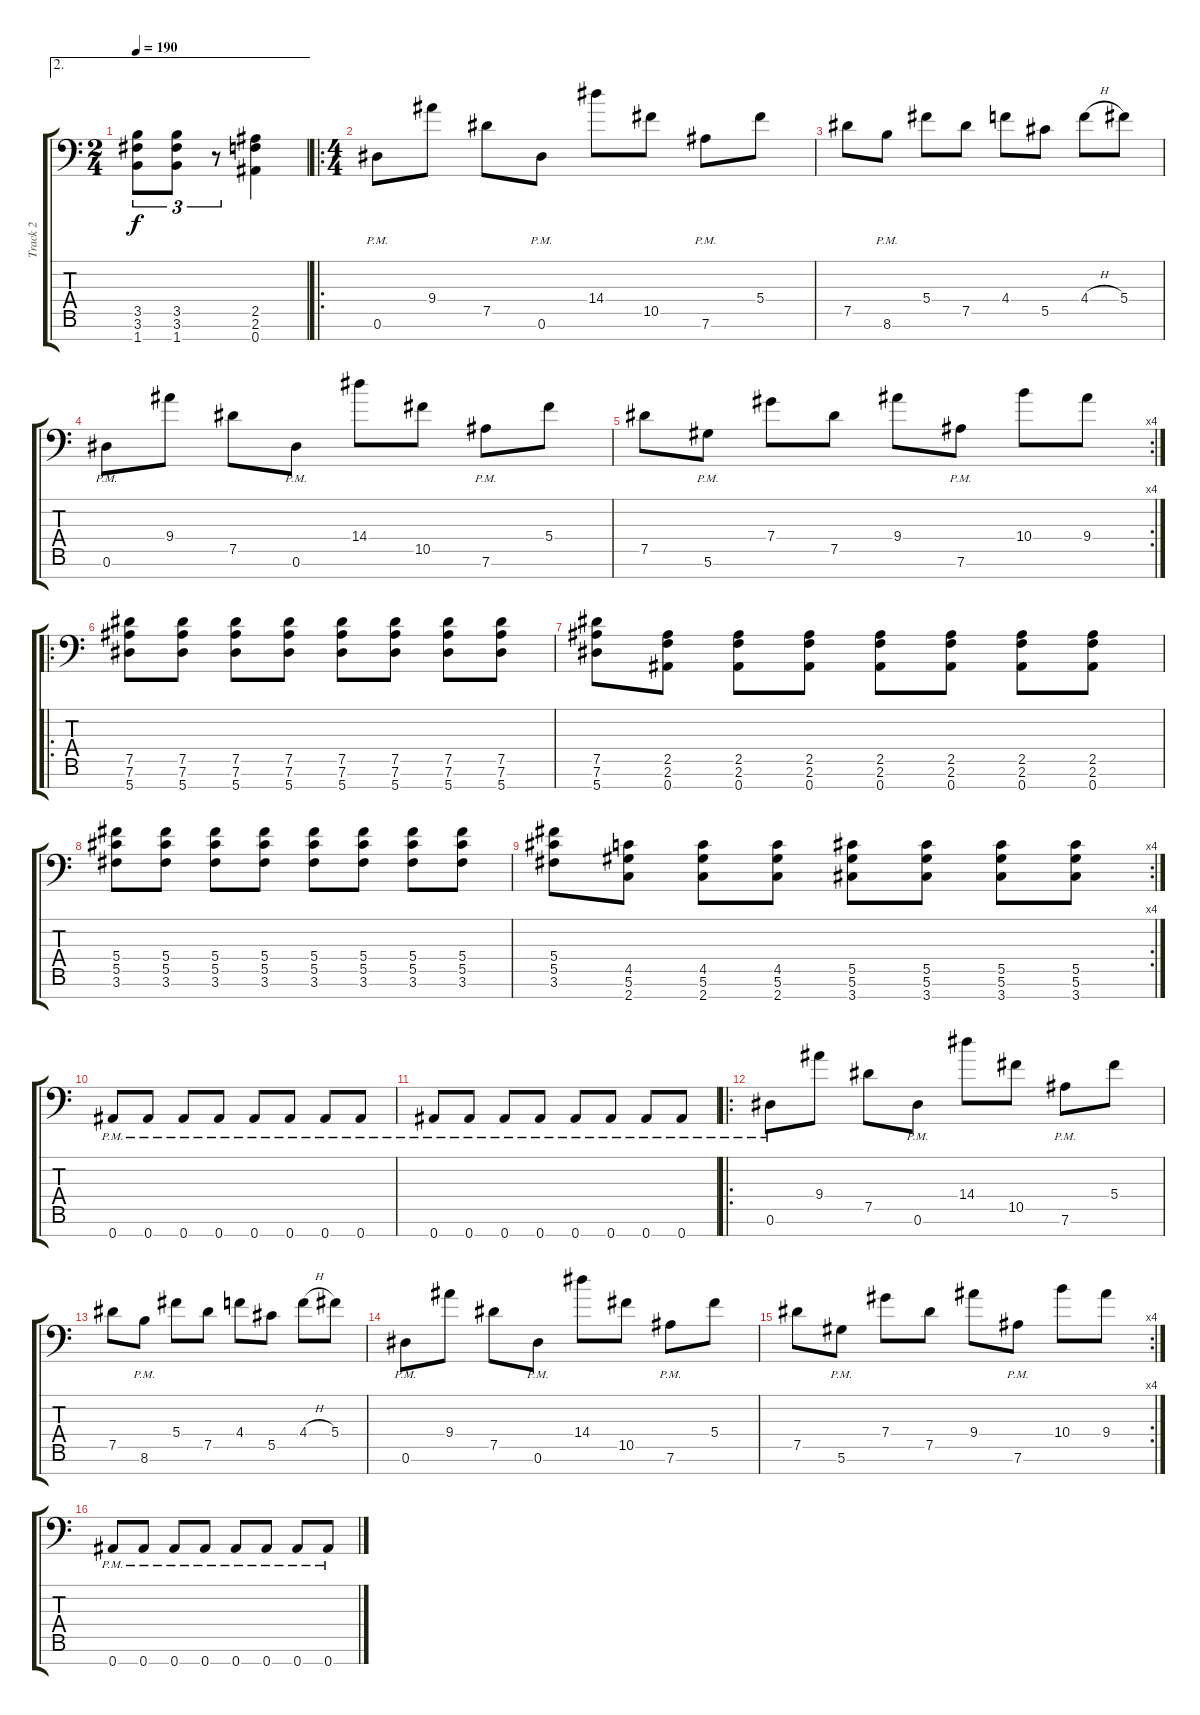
\track ("Track 2" "Track 2") {instrument distortionguitar}
\staff {score tabs}
\tuning (Eb4 Bb3 Gb3 Db3 Ab2 Eb2 Bb1) {hide}
\ae 2
\ts (2 4)
\tempo 190
\clef f4
\ks c
(3.5 3.6 1.7).8{tu (3 2) dy f} (3.5 3.6 1.7).8{tu (3 2)} r.8{tu (3 2)} (2.5 2.6 0.7).4 |
\ro
\ts (4 4)
0.6{pm}.8 9.4.8 7.5.8 0.6{pm}.8 14.4.8 10.5.8 7.6{pm}.8 5.4.8 |
7.5.8 8.6{pm}.8 5.4.8 7.5.8 4.4.8 5.5.8 4.4{h}.8 5.4.8 |
0.6{pm}.8 9.4.8 7.5.8 0.6{pm}.8 14.4.8 10.5.8 7.6{pm}.8 5.4.8 |
\rc 4
7.5.8 5.6{pm}.8 7.4.8 7.5.8 9.4.8 7.6{pm}.8 10.4.8 9.4.8 |
\ro
(7.5 7.6 5.7).8 (7.5 7.6 5.7).8 (7.5 7.6 5.7).8 (7.5 7.6 5.7).8 (7.5 7.6 5.7).8 (7.5 7.6 5.7).8 (7.5 7.6 5.7).8 (7.5 7.6 5.7).8 |
(7.5 7.6 5.7).8 (2.5 2.6 0.7).8 (2.5 2.6 0.7).8 (2.5 2.6 0.7).8 (2.5 2.6 0.7).8 (2.5 2.6 0.7).8 (2.5 2.6 0.7).8 (2.5 2.6 0.7).8 |
(5.4 5.5 3.6).8 (5.4 5.5 3.6).8 (5.4 5.5 3.6).8 (5.4 5.5 3.6).8 (5.4 5.5 3.6).8 (5.4 5.5 3.6).8 (5.4 5.5 3.6).8 (5.4 5.5 3.6).8 |
\rc 4
(5.4 5.5 3.6).8 (4.5 5.6 2.7).8 (4.5 5.6 2.7).8 (4.5 5.6 2.7).8 (5.5 5.6 3.7).8 (5.5 5.6 3.7).8 (5.5 5.6 3.7).8 (5.5 5.6 3.7).8 |
0.7{pm}.8 0.7{pm}.8 0.7{pm}.8 0.7{pm}.8 0.7{pm}.8 0.7{pm}.8 0.7{pm}.8 0.7{pm}.8 |
0.7{pm}.8 0.7{pm}.8 0.7{pm}.8 0.7{pm}.8 0.7{pm}.8 0.7{pm}.8 0.7{pm}.8 0.7{pm}.8 |
\ro
0.6{pm}.8 9.4.8 7.5.8 0.6{pm}.8 14.4.8 10.5.8 7.6{pm}.8 5.4.8 |
7.5.8 8.6{pm}.8 5.4.8 7.5.8 4.4.8 5.5.8 4.4{h}.8 5.4.8 |
0.6{pm}.8 9.4.8 7.5.8 0.6{pm}.8 14.4.8 10.5.8 7.6{pm}.8 5.4.8 |
\rc 4
7.5.8 5.6{pm}.8 7.4.8 7.5.8 9.4.8 7.6{pm}.8 10.4.8 9.4.8 |
0.7{pm}.8 0.7{pm}.8 0.7{pm}.8 0.7{pm}.8 0.7{pm}.8 0.7{pm}.8 0.7{pm}.8 0.7{pm}.8
